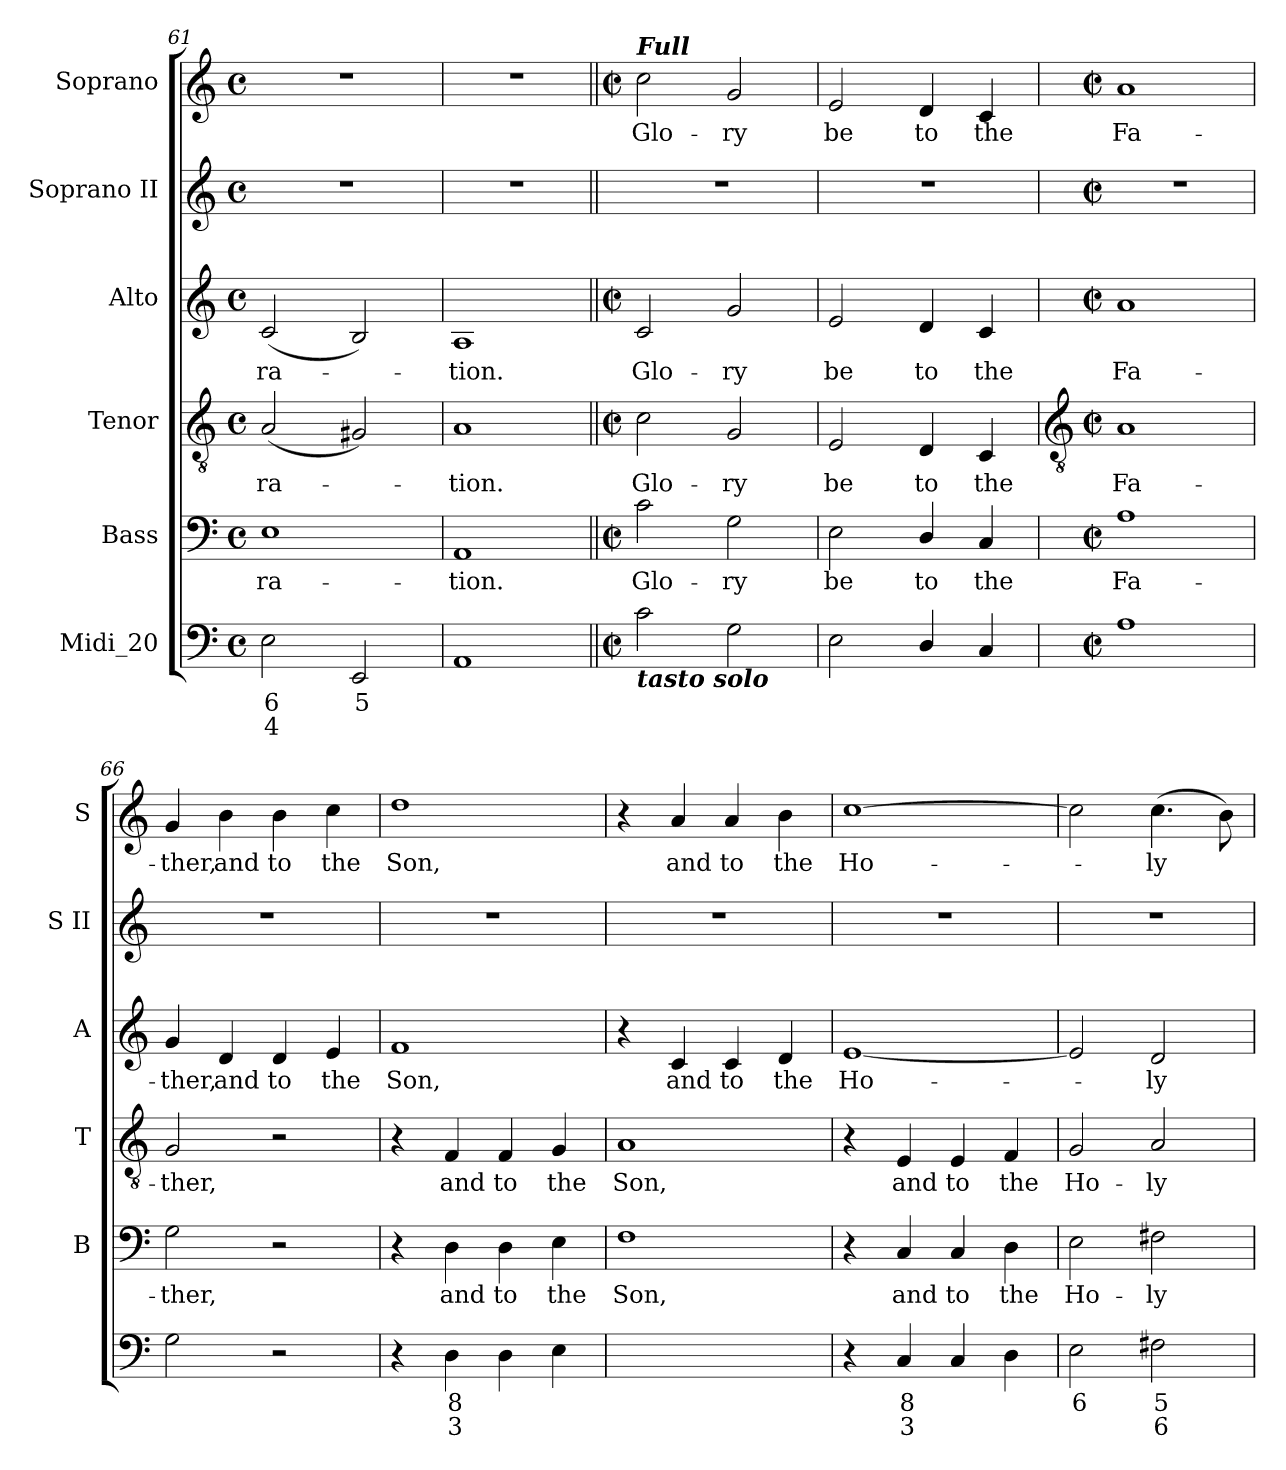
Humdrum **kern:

**kern	**text	**text	**kern	**text	**kern	**text	**kern	**text	**kern	**kern	**text
*part6	*part6	*part6	*part5	*part5	*part4	*part4	*part3	*part3	*part2	*part1	*part1
*staff6	*staff6	*staff6	*staff5	*staff5	*staff4	*staff4	*staff3	*staff3	*staff2	*staff1	*staff1
*I"Midi_20	*	*	*I"Bass	*	*I"Tenor	*	*I"Alto	*	*I"Soprano II	*I"Soprano	*
*	*	*	*I'B	*	*I'T	*	*I'A	*	*I'S II	*I'S	*
*clefF4	*	*	*clefF4	*	*clefGv2	*	*clefG2	*	*clefG2	*clefG2	*
*k[]	*	*	*k[]	*	*k[]	*	*k[]	*	*k[]	*k[]	*
*C:	*	*	*C:	*	*C:	*	*C:	*	*C:	*C:	*
*M4/4	*	*	*M4/4	*	*M4/4	*	*M4/4	*	*M4/4	*M4/4	*
*met(c)	*	*	*met(c)	*	*met(c)	*	*met(c)	*	*met(c)	*met(c)	*
=61	=61	=61	=61	=61	=61	=61	=61	=61	=61	=61	=61
!	!LO:LY:b	!LO:LY:b	!	!LO:LY:b	!	!LO:LY:b	!	!LO:LY:b	!	!	!
2E	6	4	1E	-ra-	(<2A	ra-	(<2c	ra-	1r	1r	.
!	!LO:LY:b	!	!	!	!	!	!	!	!	!	!
2EE	5	.	.	.	2G#X)	.	2B)	.	.	.	.
=62	=62	=62	=62	=62	=62	=62	=62	=62	=62	=62	=62
!	!	!	!	!LO:LY:b	!	!LO:LY:b	!	!LO:LY:b	!	!	!
1AA	.	.	1AA	-tion.	1A	tion.	1A	tion.	1r	1r	.
=63||	=63||	=63||	=63||	=63||	=63||	=63||	=63||	=63||	=63||	=63||	=63||
*M2/2	*	*	*M2/2	*	*M2/2	*	*M2/2	*	*	*M2/2	*
*met(c|)	*	*	*met(c|)	*	*met(c|)	*	*met(c|)	*	*	*met(c|)	*
!	!	!	!	!	!	!	!	!	!	!LO:TX:a:Bi:t=Full	!
!LO:TX:b:Bi:t=tasto solo	!	!	!	!	!	!	!	!	!	!	!
!	!	!	!	!LO:LY:b	!	!LO:LY:b	!	!LO:LY:b	!	!	!LO:LY:b
2c	.	.	2c	Glo-	2c	Glo-	2c	Glo-	1r	2cc	Glo-
!	!	!	!	!LO:LY:b	!	!LO:LY:b	!	!LO:LY:b	!	!	!LO:LY:b
2G	.	.	2G	-ry	2G	-ry	2g	-ry	.	2g	-ry
=64	=64	=64	=64	=64	=64	=64	=64	=64	=64	=64	=64
!	!	!	!	!LO:LY:b	!	!LO:LY:b	!	!LO:LY:b	!	!	!LO:LY:b
2E	.	.	2E	be	2E	be	2e	be	1r	2e	be
!	!	!	!	!LO:LY:b	!	!LO:LY:b	!	!LO:LY:b	!	!	!LO:LY:b
4D/	.	.	4D/	to	4D	to	4d	to	.	4d	to
!	!	!	!	!LO:LY:b	!	!LO:LY:b	!	!LO:LY:b	!	!	!LO:LY:b
4C	.	.	4C	the	4C	the	4c	the	.	4c	the
!!LO:LB:g=z
=65	=65	=65	=65	=65	=65	=65	=65	=65	=65	=65	=65
*	*	*	*	*	*clefGv2	*	*	*	*	*	*
*M2/2	*	*	*M2/2	*	*M2/2	*	*M2/2	*	*M2/2	*M2/2	*
*met(c|)	*	*	*met(c|)	*	*met(c|)	*	*met(c|)	*	*met(c|)	*met(c|)	*
!	!	!	!	!LO:LY:b	!	!LO:LY:b	!	!LO:LY:b	!	!	!LO:LY:b
1A	.	.	1A	Fa-	1A	Fa-	1a	Fa-	1r	1a	Fa-
=66	=66	=66	=66	=66	=66	=66	=66	=66	=66	=66	=66
!	!	!	!	!LO:LY:b	!	!LO:LY:b	!	!LO:LY:b	!	!	!LO:LY:b
2G	.	.	2G	-ther,	2G	-ther,	4g	-ther,	1r	4g	-ther,
!	!	!	!	!	!	!	!	!LO:LY:b	!	!	!LO:LY:b
.	.	.	.	.	.	.	4d	and	.	4b	and
!	!	!	!	!	!	!	!	!LO:LY:b	!	!	!LO:LY:b
2r	.	.	2r	.	2r	.	4d	to	.	4b	to
!	!	!	!	!	!	!	!	!LO:LY:b	!	!	!LO:LY:b
.	.	.	.	.	.	.	4e	the	.	4cc	the
=67	=67	=67	=67	=67	=67	=67	=67	=67	=67	=67	=67
!	!	!	!	!	!	!	!	!LO:LY:b	!	!	!LO:LY:b
4r	.	.	4r	.	4r	.	1f	Son,	1r	1dd	Son,
!	!LO:LY:b	!LO:LY:b	!	!LO:LY:b	!	!LO:LY:b	!	!	!	!	!
4D	8	3	4D	and	4F	and	.	.	.	.	.
!	!	!	!	!LO:LY:b	!	!LO:LY:b	!	!	!	!	!
4D	.	.	4D	to	4F	to	.	.	.	.	.
!	!	!	!	!LO:LY:b	!	!LO:LY:b	!	!	!	!	!
4E	.	.	4E	the	4G	the	.	.	.	.	.
=68	=68	=68	=68	=68	=68	=68	=68	=68	=68	=68	=68
!	!LO:LY:b	!	!	!LO:LY:b	!	!LO:LY:b	!	!	!	!	!
[2Fyy	3	.	1F	Son,	1A	Son,	4r	.	1r	4r	.
!	!	!	!	!	!	!	!	!LO:LY:b	!	!	!LO:LY:b
.	.	.	.	.	.	.	4c	and	.	4a	and
!	!LO:LY:b	!LO:LY:b	!	!	!	!	!	!LO:LY:b	!	!	!LO:LY:b
2Fyy]	4	6	.	.	.	.	4c	to	.	4a	to
!	!	!	!	!	!	!	!	!LO:LY:b	!	!	!LO:LY:b
.	.	.	.	.	.	.	4d	the	.	4b	the
=69	=69	=69	=69	=69	=69	=69	=69	=69	=69	=69	=69
!	!	!	!	!	!	!	!	!LO:LY:b	!	!	!LO:LY:b
4r	.	.	4r	.	4r	.	[1e	Ho-	1r	[1cc	Ho-
!	!LO:LY:b	!LO:LY:b	!	!LO:LY:b	!	!LO:LY:b	!	!	!	!	!
4C	8	3	4C	and	4E	and	.	.	.	.	.
!	!	!	!	!LO:LY:b	!	!LO:LY:b	!	!	!	!	!
4C	.	.	4C	to	4E	to	.	.	.	.	.
!	!	!	!	!LO:LY:b	!	!LO:LY:b	!	!	!	!	!
4D	.	.	4D	the	4F	the	.	.	.	.	.
=70	=70	=70	=70	=70	=70	=70	=70	=70	=70	=70	=70
!	!LO:LY:b	!	!	!LO:LY:b	!	!LO:LY:b	!	!	!	!	!
2E	6	.	2E	Ho-	2G	Ho-	2e]	.	1r	2cc]	.
!	!LO:LY:b	!LO:LY:b	!	!LO:LY:b	!	!LO:LY:b	!	!LO:LY:b	!	!	!LO:LY:b
2F#X	5	6	2F#X	-ly	2A	-ly	2d	ly	.	(>4.cc	ly
.	.	.	.	.	.	.	.	.	.	8b)	.
=	=	=	=	=	=	=	=	=	=	=	=
*-	*-	*-	*-	*-	*-	*-	*-	*-	*-	*-	*-
